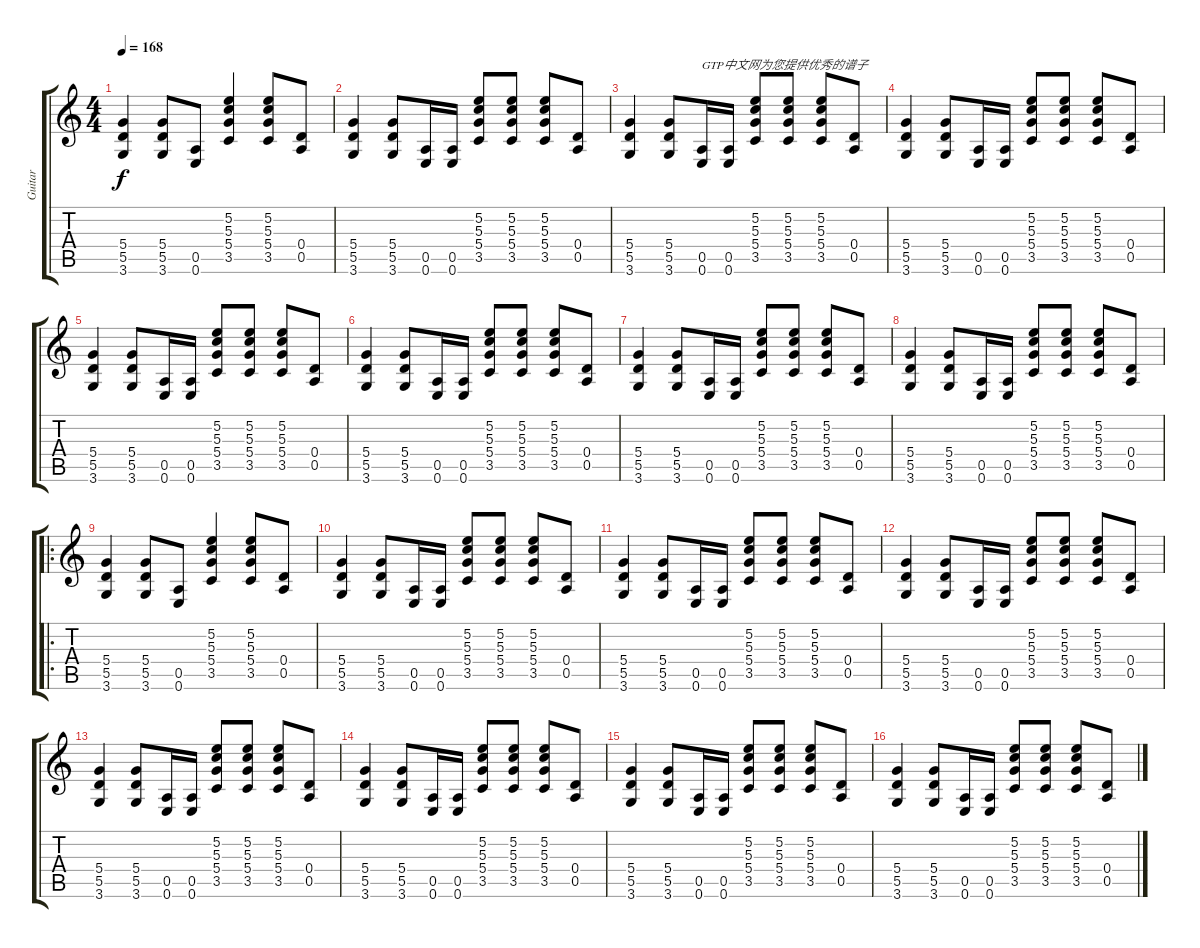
\track ("Guitar" "Guitar") {instrument distortionguitar}
\staff {score tabs}
\tuning (E4 B3 G3 D3 A2 E2) {hide}
\ts (4 4)
\tempo 168
\clef g2
\ks c
(5.4 5.5 3.6).4{dy f instrument distortionguitar} (5.4 5.5 3.6).8 (0.5 0.6).8 (5.2 5.3 5.4 3.5).4 (5.2 5.3 5.4 3.5).8 (0.4 0.5).8 |
(5.4 5.5 3.6).4 (5.4 5.5 3.6).8 (0.5 0.6).16 (0.5 0.6).16 (5.2 5.3 5.4 3.5).8 (5.2 5.3 5.4 3.5).8 (5.2 5.3 5.4 3.5).8 (0.4 0.5).8 |
(5.4 5.5 3.6).4 (5.4 5.5 3.6).8 (0.5 0.6).16{txt "GTP中文网为您提供优秀的谱子"} (0.5 0.6).16 (5.2 5.3 5.4 3.5).8 (5.2 5.3 5.4 3.5).8 (5.2 5.3 5.4 3.5).8 (0.4 0.5).8 |
(5.4 5.5 3.6).4 (5.4 5.5 3.6).8 (0.5 0.6).16 (0.5 0.6).16 (5.2 5.3 5.4 3.5).8 (5.2 5.3 5.4 3.5).8 (5.2 5.3 5.4 3.5).8 (0.4 0.5).8 |
(5.4 5.5 3.6).4 (5.4 5.5 3.6).8 (0.5 0.6).16 (0.5 0.6).16 (5.2 5.3 5.4 3.5).8 (5.2 5.3 5.4 3.5).8 (5.2 5.3 5.4 3.5).8 (0.4 0.5).8 |
(5.4 5.5 3.6).4 (5.4 5.5 3.6).8 (0.5 0.6).16 (0.5 0.6).16 (5.2 5.3 5.4 3.5).8 (5.2 5.3 5.4 3.5).8 (5.2 5.3 5.4 3.5).8 (0.4 0.5).8 |
(5.4 5.5 3.6).4 (5.4 5.5 3.6).8 (0.5 0.6).16 (0.5 0.6).16 (5.2 5.3 5.4 3.5).8 (5.2 5.3 5.4 3.5).8 (5.2 5.3 5.4 3.5).8 (0.4 0.5).8 |
(5.4 5.5 3.6).4 (5.4 5.5 3.6).8 (0.5 0.6).16 (0.5 0.6).16 (5.2 5.3 5.4 3.5).8 (5.2 5.3 5.4 3.5).8 (5.2 5.3 5.4 3.5).8 (0.4 0.5).8 |
\ro
(5.4 5.5 3.6).4 (5.4 5.5 3.6).8 (0.5 0.6).8 (5.2 5.3 5.4 3.5).4 (5.2 5.3 5.4 3.5).8 (0.4 0.5).8 |
(5.4 5.5 3.6).4 (5.4 5.5 3.6).8 (0.5 0.6).16 (0.5 0.6).16 (5.2 5.3 5.4 3.5).8 (5.2 5.3 5.4 3.5).8 (5.2 5.3 5.4 3.5).8 (0.4 0.5).8 |
(5.4 5.5 3.6).4 (5.4 5.5 3.6).8 (0.5 0.6).16 (0.5 0.6).16 (5.2 5.3 5.4 3.5).8 (5.2 5.3 5.4 3.5).8 (5.2 5.3 5.4 3.5).8 (0.4 0.5).8 |
(5.4 5.5 3.6).4 (5.4 5.5 3.6).8 (0.5 0.6).16 (0.5 0.6).16 (5.2 5.3 5.4 3.5).8 (5.2 5.3 5.4 3.5).8 (5.2 5.3 5.4 3.5).8 (0.4 0.5).8 |
(5.4 5.5 3.6).4 (5.4 5.5 3.6).8 (0.5 0.6).16 (0.5 0.6).16 (5.2 5.3 5.4 3.5).8 (5.2 5.3 5.4 3.5).8 (5.2 5.3 5.4 3.5).8 (0.4 0.5).8 |
(5.4 5.5 3.6).4 (5.4 5.5 3.6).8 (0.5 0.6).16 (0.5 0.6).16 (5.2 5.3 5.4 3.5).8 (5.2 5.3 5.4 3.5).8 (5.2 5.3 5.4 3.5).8 (0.4 0.5).8 |
(5.4 5.5 3.6).4 (5.4 5.5 3.6).8 (0.5 0.6).16 (0.5 0.6).16 (5.2 5.3 5.4 3.5).8 (5.2 5.3 5.4 3.5).8 (5.2 5.3 5.4 3.5).8 (0.4 0.5).8 |
(5.4 5.5 3.6).4 (5.4 5.5 3.6).8 (0.5 0.6).16 (0.5 0.6).16 (5.2 5.3 5.4 3.5).8 (5.2 5.3 5.4 3.5).8 (5.2 5.3 5.4 3.5).8 (0.4 0.5).8
